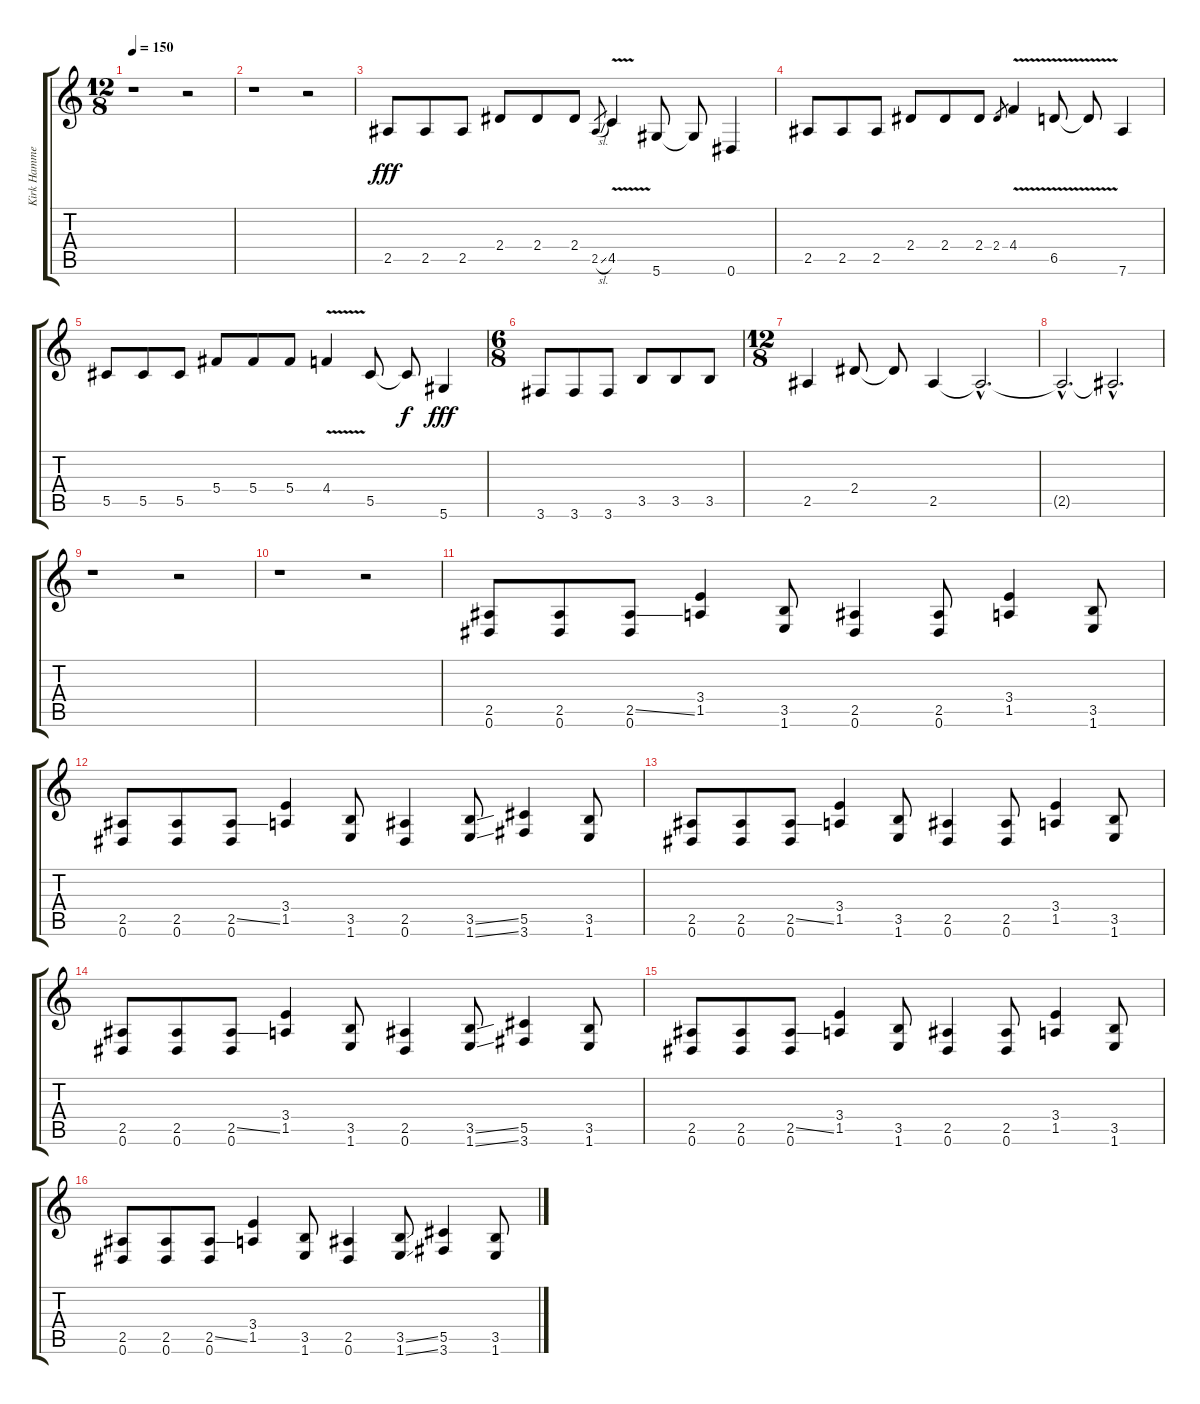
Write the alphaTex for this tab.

\track ("Kirk Hammett (Lead)" "Kirk Hamme") {instrument distortionguitar}
\staff {score tabs}
\tuning (Eb4 Bb3 Gb3 Db3 Ab2 Eb2) {hide}
\ts (12 8)
\tempo 150
\clef g2
\ks c
r.1{dy fff instrument distortionguitar} r.2 |
r.1 r.2 |
2.5.8 2.5.8 2.5.8 2.4.8 2.4.8 2.4.8 2.5{sl}.8{gr} 4.5{v}.4 5.6.8 5.6{t}.8 0.6.4 |
2.5.8 2.5.8 2.5.8 2.4.8 2.4.8 2.4.8 2.4.8{gr} 4.4{v}.4 6.5{v}.8 6.5{t}.8 7.6.4 |
5.5.8 5.5.8 5.5.8 5.4.8 5.4.8 5.4.8 4.4{v}.4 5.5.8 5.5{t}.8{dy f} 5.6.4{dy fff} |
\ts (6 8)
3.6.8 3.6.8 3.6.8 3.5.8 3.5.8 3.5.8 |
\ts (12 8)
2.5.4 2.4.8 2.4{t}.8 2.5.4 2.5{hac t}.2{d} |
2.5{hac t}.2{d} 2.5{hac t}.2{d} |
r.1 r.2 |
r.1 r.2 |
(2.5 0.6).8 (2.5 0.6).8 (2.5{ss} 0.6).8 (3.4 1.5).4 (3.5 1.6).8 (2.5 0.6).4 (2.5 0.6).8 (3.4 1.5).4 (3.5 1.6).8 |
(2.5 0.6).8 (2.5 0.6).8 (2.5{ss} 0.6).8 (3.4 1.5).4 (3.5 1.6).8 (2.5 0.6).4 (3.5{ss} 1.6{ss}).8 (5.5 3.6).4 (3.5 1.6).8 |
(2.5 0.6).8 (2.5 0.6).8 (2.5{ss} 0.6).8 (3.4 1.5).4 (3.5 1.6).8 (2.5 0.6).4 (2.5 0.6).8 (3.4 1.5).4 (3.5 1.6).8 |
(2.5 0.6).8 (2.5 0.6).8 (2.5{ss} 0.6).8 (3.4 1.5).4 (3.5 1.6).8 (2.5 0.6).4 (3.5{ss} 1.6{ss}).8 (5.5 3.6).4 (3.5 1.6).8 |
(2.5 0.6).8 (2.5 0.6).8 (2.5{ss} 0.6).8 (3.4 1.5).4 (3.5 1.6).8 (2.5 0.6).4 (2.5 0.6).8 (3.4 1.5).4 (3.5 1.6).8 |
(2.5 0.6).8 (2.5 0.6).8 (2.5{ss} 0.6).8 (3.4 1.5).4 (3.5 1.6).8 (2.5 0.6).4 (3.5{ss} 1.6{ss}).8 (5.5 3.6).4 (3.5 1.6).8
